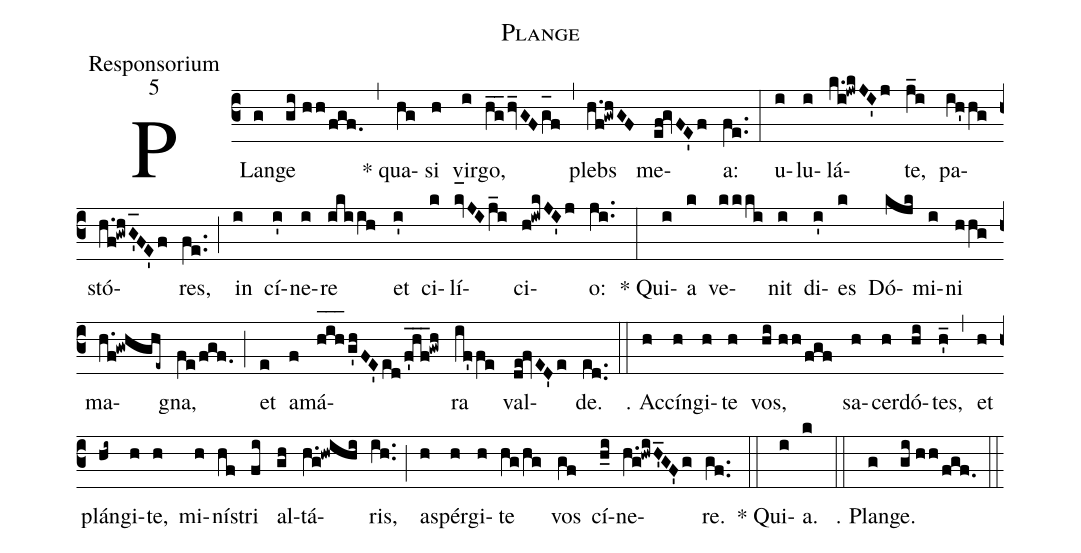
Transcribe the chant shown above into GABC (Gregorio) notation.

name:Plange;
office-part:Responsorium;
mode:5;
%%
(c3) PLan(g)ge(gi//hh/fgf.) (,) * qua(hg)si(h) vir(i)go,(h_g_2hv_GFg_[oh:h]f) (,) plebs(h.f!gwhGF) me(ef!gvFE'f)a:(fe..) (:) u(i)lu(i)lá(k.i!jwkJI'j)te,(j_i) pa(ih'hg)stó(h.f!gwhG'_[oh:h]FE'f)res,(fe..) (;) in(i) cí(i')ne(i)re(ikiih) et(i') ci(k)lí(kv_[oh:h+1mm]JIj_i)ci(h!iwkJI'j)o:(ji..) (:) * Qui(i)a(k) ve(kkki)nit(i) di(i')es(k) Dó(kjk)mi(i)ni(hhg) ma(h.f!gwhghe~)gna,(fe/fgf.) (;) et(e) a(f)má(h_[oh:h]i_[oh:h]h_[oh:h]g'hFE'ed/f'hf___!gwh)ra(if'fe) val(de!fvED'e)de.(ed..) (::) ℣. Ac(h)cín(h)gi(h)te(h) vos,(hi//hh/fgf) sa(h)cer(h)dó(hi)tes,(h'_) (,) et(h) plán(hi~)gi(h)te,(h) mi(h)ní(hf)stri(fi) al(gh)tá(h.g!hwihi)ris,(ih..) (;) a(h)spér(h)gi(h)te(hg/hg) vos(gf) cí(h_i)ne(h.g!hwiH'_GF'g)re.(gf..) (::) * Qui(i)a.(k) (::) ℟. Plan(g)ge.(gi//hh/fgf.) (::)
